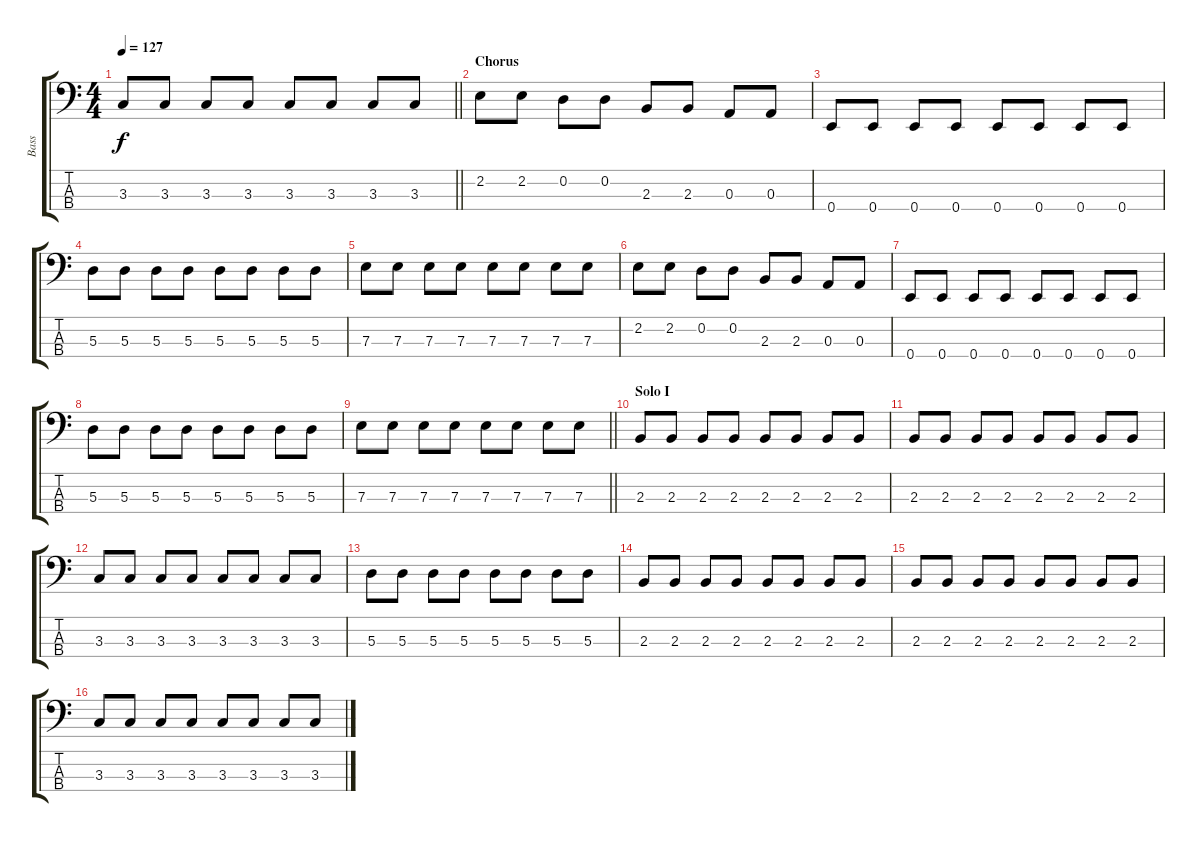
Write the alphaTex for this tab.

\track ("Bass" "Bass") {instrument electricbassfinger}
\staff {score tabs}
\tuning (G2 D2 A1 E1) {hide}
\ts (4 4)
\tempo 127
\clef f4
\barLineRight lightlight
\ks c
3.3.8{dy f} 3.3.8 3.3.8 3.3.8 3.3.8 3.3.8 3.3.8 3.3.8 |
\section ("" "Chorus")
2.2.8 2.2.8 0.2.8 0.2.8 2.3.8 2.3.8 0.3.8 0.3.8 |
0.4.8 0.4.8 0.4.8 0.4.8 0.4.8 0.4.8 0.4.8 0.4.8 |
5.3.8 5.3.8 5.3.8 5.3.8 5.3.8 5.3.8 5.3.8 5.3.8 |
7.3.8 7.3.8 7.3.8 7.3.8 7.3.8 7.3.8 7.3.8 7.3.8 |
2.2.8 2.2.8 0.2.8 0.2.8 2.3.8 2.3.8 0.3.8 0.3.8 |
0.4.8 0.4.8 0.4.8 0.4.8 0.4.8 0.4.8 0.4.8 0.4.8 |
5.3.8 5.3.8 5.3.8 5.3.8 5.3.8 5.3.8 5.3.8 5.3.8 |
\barLineRight lightlight
7.3.8 7.3.8 7.3.8 7.3.8 7.3.8 7.3.8 7.3.8 7.3.8 |
\section ("" "Solo I")
2.3.8 2.3.8 2.3.8 2.3.8 2.3.8 2.3.8 2.3.8 2.3.8 |
2.3.8 2.3.8 2.3.8 2.3.8 2.3.8 2.3.8 2.3.8 2.3.8 |
3.3.8 3.3.8 3.3.8 3.3.8 3.3.8 3.3.8 3.3.8 3.3.8 |
5.3.8 5.3.8 5.3.8 5.3.8 5.3.8 5.3.8 5.3.8 5.3.8 |
2.3.8 2.3.8 2.3.8 2.3.8 2.3.8 2.3.8 2.3.8 2.3.8 |
2.3.8 2.3.8 2.3.8 2.3.8 2.3.8 2.3.8 2.3.8 2.3.8 |
3.3.8 3.3.8 3.3.8 3.3.8 3.3.8 3.3.8 3.3.8 3.3.8
